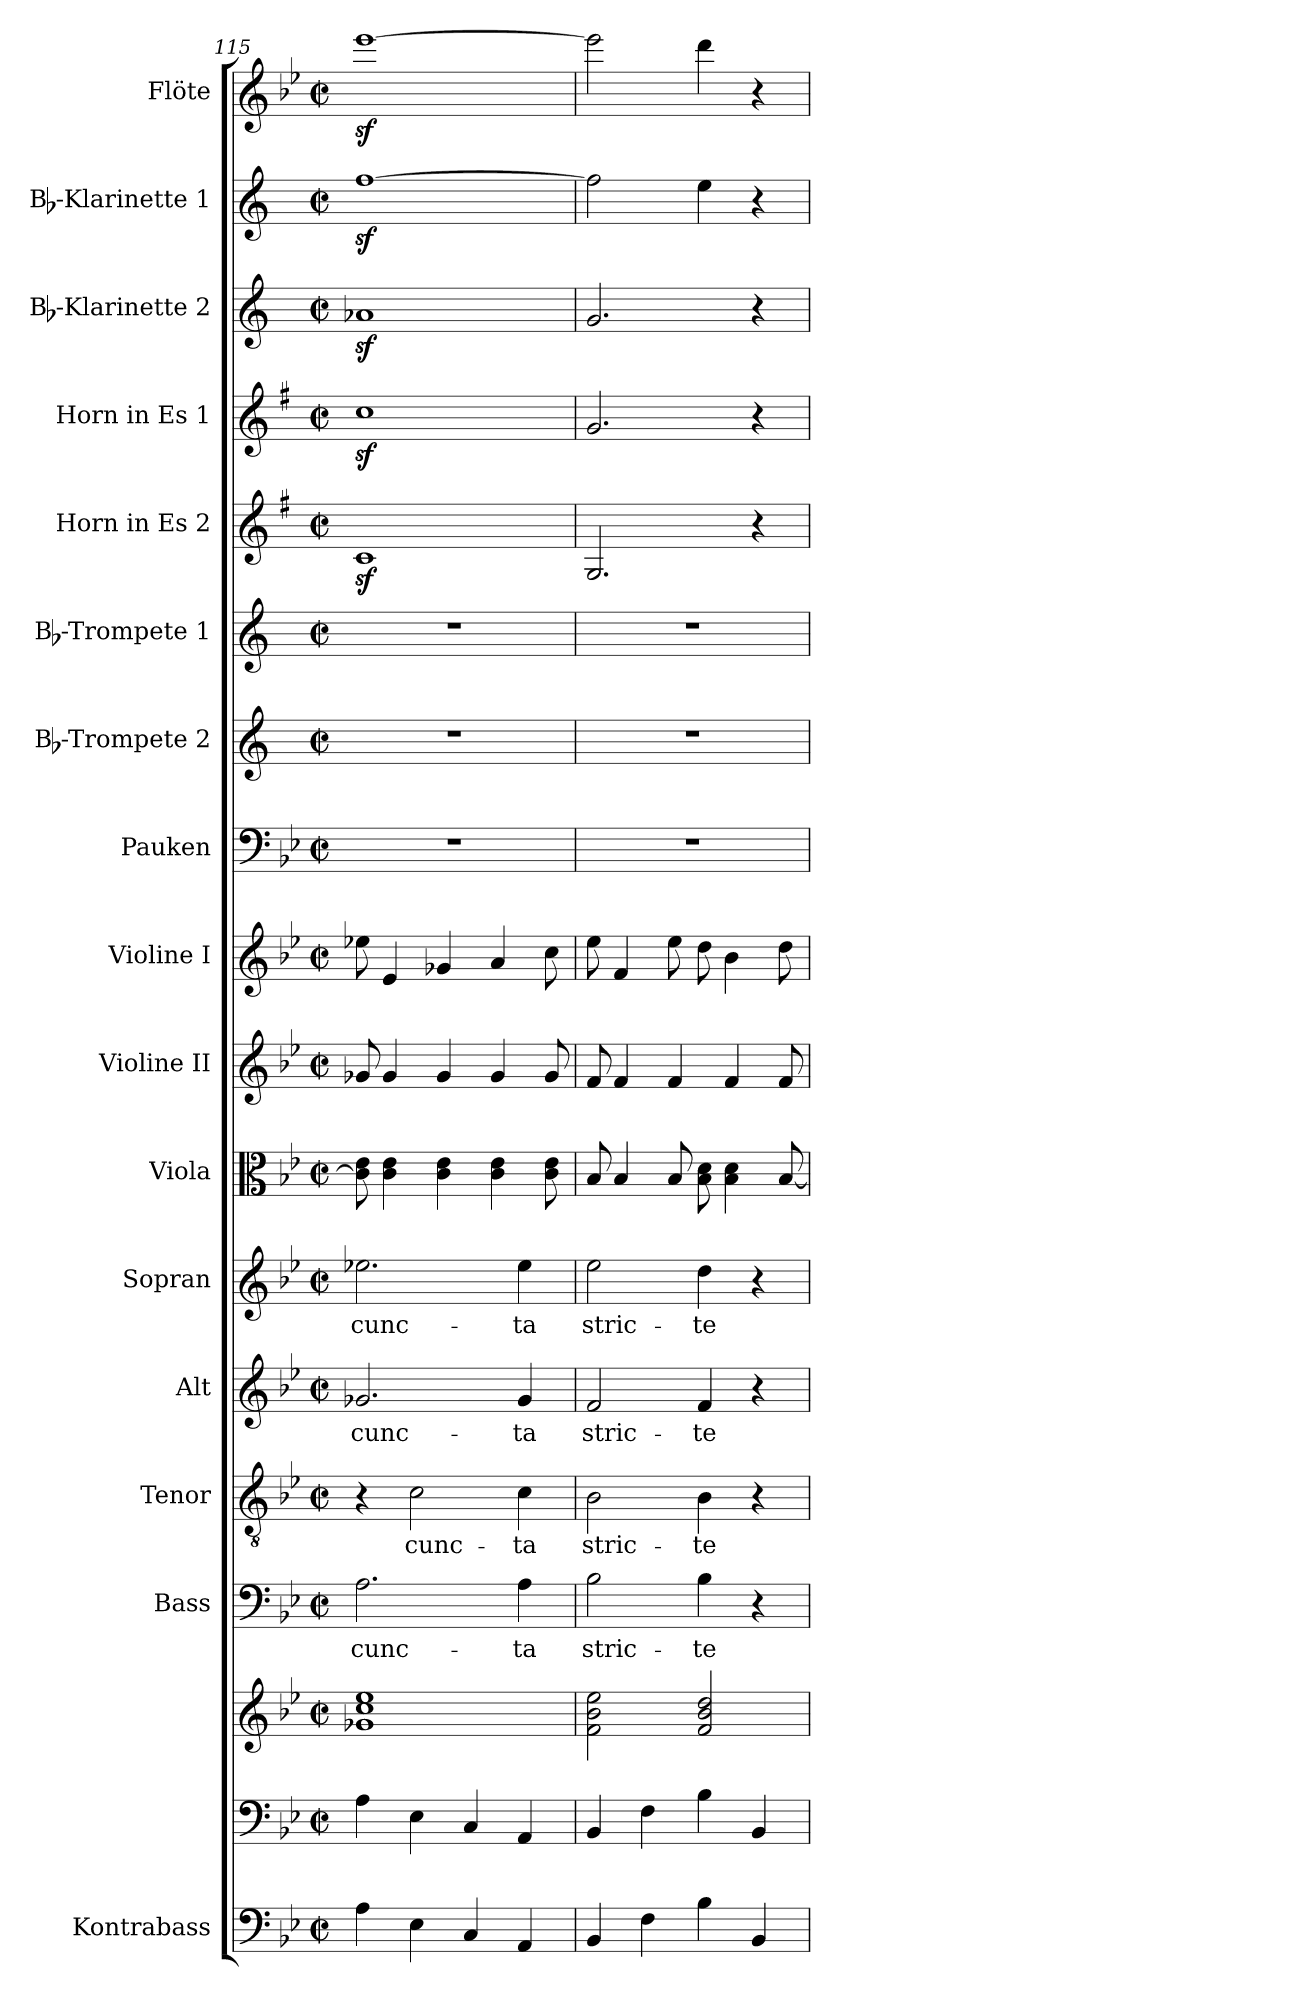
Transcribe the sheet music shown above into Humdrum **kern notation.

**kern	**kern	**kern	**kern	**text	**kern	**text	**kern	**text	**kern	**text	**kern	**kern	**kern	**kern	**kern	**kern	**kern	**kern	**kern	**kern	**kern
*part17	*part16	*part16	*part15	*part15	*part14	*part14	*part13	*part13	*part12	*part12	*part11	*part10	*part9	*part8	*part7	*part6	*part5	*part4	*part3	*part2	*part1
*staff18	*staff17	*staff16	*staff15	*staff15	*staff14	*staff14	*staff13	*staff13	*staff12	*staff12	*staff11	*staff10	*staff9	*staff8	*staff7	*staff6	*staff5	*staff4	*staff3	*staff2	*staff1
*I"Kontrabass	*	*	*I"Bass	*	*I"Tenor	*	*I"Alt	*	*I"Sopran	*	*I"Viola	*I"Violine II	*I"Violine I	*I"Pauken	*I"Bb-Trompete 2	*I"Bb-Trompete 1	*I"Horn in Es 2	*I"Horn in Es 1	*I"Bb-Klarinette 2	*I"Bb-Klarinette 1	*I"Flöte
*I'Kb.	*	*	*I'B.	*	*I'T.	*	*I'A.	*	*I'S.	*	*I'Vla.	*I'Vl. II	*I'Vl. I	*I'Pk.	*I'Bb Trp. 2	*I'Bb Trp. 1	*	*	*I'Bb Kl. 2	*I'Bb Kl. 1	*I'Fl.
*clefF4	*clefF4	*clefG2	*clefF4	*	*clefGv2	*	*clefG2	*	*clefG2	*	*clefC3	*clefG2	*clefG2	*clefF4	*clefG2	*clefG2	*clefG2	*clefG2	*clefG2	*clefG2	*clefG2
*ITrd7c12	*	*	*	*	*	*	*	*	*	*	*	*	*	*	*ITrd1c2	*ITrd1c2	*ITrd5c9	*ITrd5c9	*ITrd1c2	*ITrd1c2	*
*k[b-e-]	*k[b-e-]	*k[b-e-]	*k[b-e-]	*	*k[b-e-]	*	*k[b-e-]	*	*k[b-e-]	*	*k[b-e-]	*k[b-e-]	*k[b-e-]	*k[b-e-]	*k[b-e-]	*k[b-e-]	*k[b-e-]	*k[b-e-]	*k[b-e-]	*k[b-e-]	*k[b-e-]
*B-:	*B-:	*B-:	*B-:	*	*B-:	*	*B-:	*	*B-:	*	*B-:	*B-:	*B-:	*B-:	*B-:	*B-:	*B-:	*B-:	*B-:	*B-:	*B-:
*M2/2	*M2/2	*M2/2	*M2/2	*	*M2/2	*	*M2/2	*	*M2/2	*	*M2/2	*M2/2	*M2/2	*M2/2	*M2/2	*M2/2	*M2/2	*M2/2	*M2/2	*M2/2	*M2/2
*met(c|)	*met(c|)	*met(c|)	*met(c|)	*	*met(c|)	*	*met(c|)	*	*met(c|)	*	*met(c|)	*met(c|)	*met(c|)	*met(c|)	*met(c|)	*met(c|)	*met(c|)	*met(c|)	*met(c|)	*met(c|)	*met(c|)
=115	=115	=115	=115	=115	=115	=115	=115	=115	=115	=115	=115	=115	=115	=115	=115	=115	=115	=115	=115	=115	=115
!	!	!	!	!LO:LY:b	!	!	!	!LO:LY:b	!	!LO:LY:b	!	!	!	!	!	!	!	!	!	!	!
4AA\	4A\	1g-X 1cc 1ee-	2.A\	cunc-	4r	.	2.g-X/	cunc-	2.ee-X\	cunc-	8c\] 8e-\	8g-X/	8ee-X\	1r	1r	1r	1E-z<	1e-z<	1g-Xz<	[1ee-z<	[1eee-z<
.	.	.	.	.	.	.	.	.	.	.	4c\ 4e-\	4g-/	4e-/	.	.	.	.	.	.	.	.
!	!	!	!	!	!	!LO:LY:b	!	!	!	!	!	!	!	!	!	!	!	!	!	!	!
4EE-\	4E-\	.	.	.	2c\	cunc-	.	.	.	.	.	.	.	.	.	.	.	.	.	.	.
.	.	.	.	.	.	.	.	.	.	.	4c\ 4e-\	4g-/	4g-X/	.	.	.	.	.	.	.	.
4CC/	4C/	.	.	.	.	.	.	.	.	.	.	.	.	.	.	.	.	.	.	.	.
.	.	.	.	.	.	.	.	.	.	.	4c\ 4e-\	4g-/	4a/	.	.	.	.	.	.	.	.
!	!	!	!	!LO:LY:b	!	!LO:LY:b	!	!LO:LY:b	!	!LO:LY:b	!	!	!	!	!	!	!	!	!	!	!
4AAA/	4AA/	.	4A\	-ta	4c\	-ta	4g-/	-ta	4ee-\	-ta	.	.	.	.	.	.	.	.	.	.	.
.	.	.	.	.	.	.	.	.	.	.	8c\ 8e-\	8g-/	8cc\	.	.	.	.	.	.	.	.
=116	=116	=116	=116	=116	=116	=116	=116	=116	=116	=116	=116	=116	=116	=116	=116	=116	=116	=116	=116	=116	=116
!	!	!	!	!LO:LY:b	!	!LO:LY:b	!	!LO:LY:b	!	!LO:LY:b	!	!	!	!	!	!	!	!	!	!	!
4BBB-/	4BB-/	2f\ 2b-\ 2ee-\	2B-\	stric-	2B-\	stric-	2f/	stric-	2ee-\	stric-	8B-/	8f/	8ee-\	1r	1r	1r	2.BB-/	2.B-/	2.f/	2ee-\]	2eee-\]
.	.	.	.	.	.	.	.	.	.	.	4B-/	4f/	4f/	.	.	.	.	.	.	.	.
4FF\	4F\	.	.	.	.	.	.	.	.	.	.	.	.	.	.	.	.	.	.	.	.
.	.	.	.	.	.	.	.	.	.	.	8B-/	4f/	8ee-\	.	.	.	.	.	.	.	.
!	!	!	!	!LO:LY:b	!	!LO:LY:b	!	!LO:LY:b	!	!LO:LY:b	!	!	!	!	!	!	!	!	!	!	!
4BB-\	4B-\	2f/ 2b-/ 2dd/	4B-\	-te	4B-\	-te	4f/	-te	4dd\	-te	8B-\ 8d\	.	8dd\	.	.	.	.	.	.	4dd\	4ddd\
.	.	.	.	.	.	.	.	.	.	.	4B-\ 4d\	4f/	4b-\	.	.	.	.	.	.	.	.
4BBB-/	4BB-/	.	4r	.	4r	.	4r	.	4r	.	.	.	.	.	.	.	4r	4r	4r	4r	4r
.	.	.	.	.	.	.	.	.	.	.	[8B-/	8f/	8dd\	.	.	.	.	.	.	.	.
=	=	=	=	=	=	=	=	=	=	=	=	=	=	=	=	=	=	=	=	=	=
*-	*-	*-	*-	*-	*-	*-	*-	*-	*-	*-	*-	*-	*-	*-	*-	*-	*-	*-	*-	*-	*-
